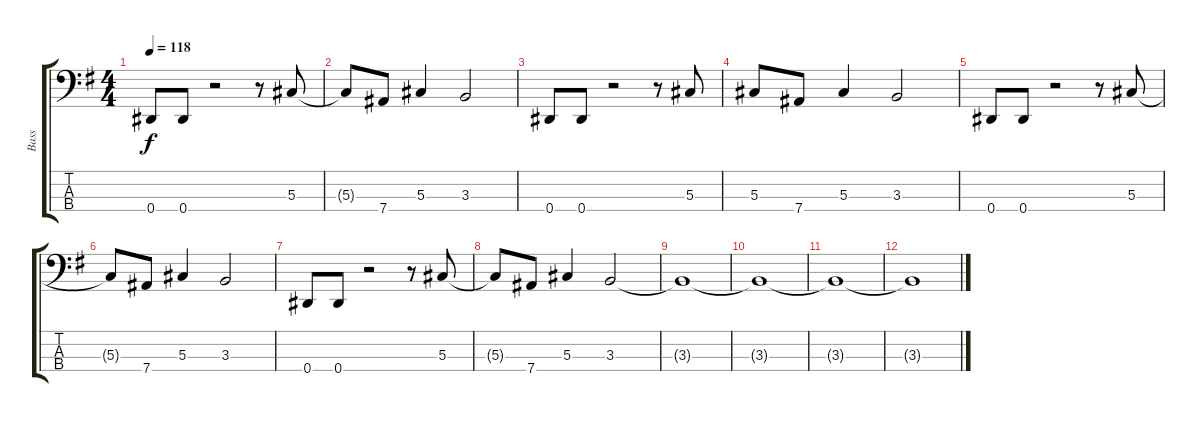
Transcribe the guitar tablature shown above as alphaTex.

\track ("Bass" "Bass") {instrument electricbasspick}
\staff {score tabs}
\tuning (Gb2 Db2 Ab1 Eb1) {hide}
\ts (4 4)
\tempo 118
\clef f4
\ks g
0.4.8{dy f} 0.4.8 r.2 r.8 5.3.8 |
5.3{t}.8 7.4.8 5.3.4 3.3.2 |
0.4.8 0.4.8 r.2 r.8 5.3.8 |
5.3.8 7.4.8 5.3.4 3.3.2 |
0.4.8 0.4.8 r.2 r.8 5.3.8 |
5.3{t}.8 7.4.8 5.3.4 3.3.2 |
0.4.8 0.4.8 r.2 r.8 5.3.8 |
5.3{t}.8 7.4.8 5.3.4 3.3.2 |
3.3{t}.1 |
3.3{t}.1 |
3.3{t}.1 |
3.3{t}.1
